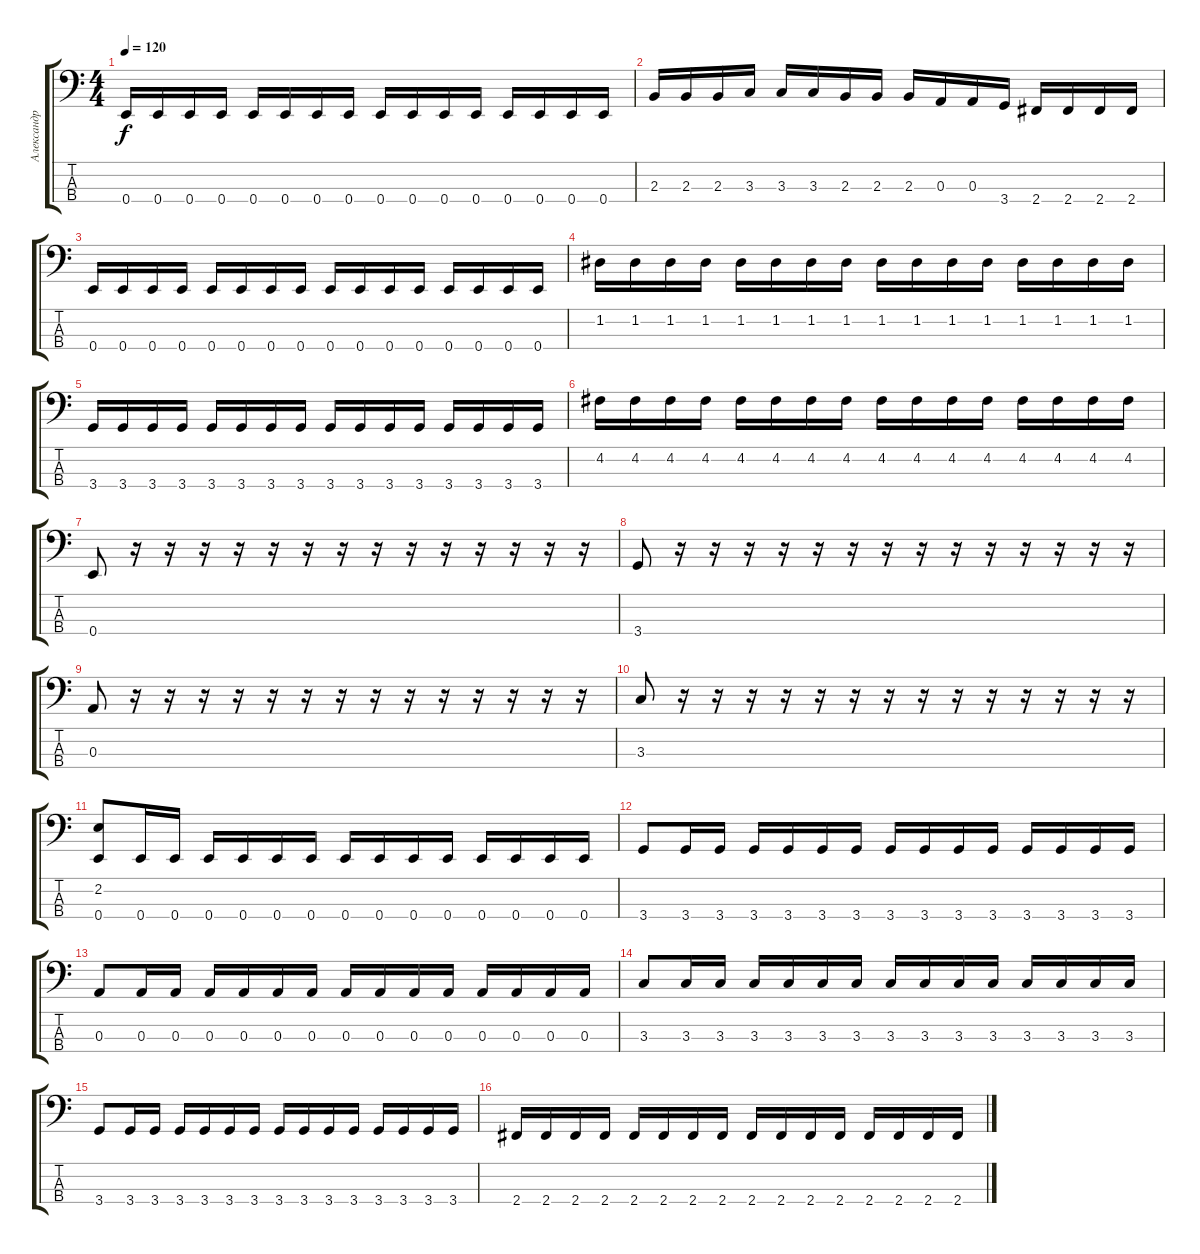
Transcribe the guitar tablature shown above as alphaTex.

\track ("Александр Тимонин" "Александр ") {instrument electricbasspick}
\staff {score tabs}
\tuning (G2 D2 A1 E1) {hide}
\ts (4 4)
\tempo 120
\clef f4
\ks c
0.4.16{dy f} 0.4.16 0.4.16 0.4.16 0.4.16 0.4.16 0.4.16 0.4.16 0.4.16 0.4.16 0.4.16 0.4.16 0.4.16 0.4.16 0.4.16 0.4.16 |
2.3.16 2.3.16 2.3.16 3.3.16 3.3.16 3.3.16 2.3.16 2.3.16 2.3.16 0.3.16 0.3.16 3.4.16 2.4.16 2.4.16 2.4.16 2.4.16 |
0.4.16 0.4.16 0.4.16 0.4.16 0.4.16 0.4.16 0.4.16 0.4.16 0.4.16 0.4.16 0.4.16 0.4.16 0.4.16 0.4.16 0.4.16 0.4.16 |
1.2.16 1.2.16 1.2.16 1.2.16 1.2.16 1.2.16 1.2.16 1.2.16 1.2.16 1.2.16 1.2.16 1.2.16 1.2.16 1.2.16 1.2.16 1.2.16 |
3.4.16 3.4.16 3.4.16 3.4.16 3.4.16 3.4.16 3.4.16 3.4.16 3.4.16 3.4.16 3.4.16 3.4.16 3.4.16 3.4.16 3.4.16 3.4.16 |
4.2.16 4.2.16 4.2.16 4.2.16 4.2.16 4.2.16 4.2.16 4.2.16 4.2.16 4.2.16 4.2.16 4.2.16 4.2.16 4.2.16 4.2.16 4.2.16 |
0.4.8 r.16 r.16 r.16 r.16 r.16 r.16 r.16 r.16 r.16 r.16 r.16 r.16 r.16 r.16 |
3.4.8 r.16 r.16 r.16 r.16 r.16 r.16 r.16 r.16 r.16 r.16 r.16 r.16 r.16 r.16 |
0.3.8 r.16 r.16 r.16 r.16 r.16 r.16 r.16 r.16 r.16 r.16 r.16 r.16 r.16 r.16 |
3.3.8 r.16 r.16 r.16 r.16 r.16 r.16 r.16 r.16 r.16 r.16 r.16 r.16 r.16 r.16 |
(2.2 0.4).8 0.4.16 0.4.16 0.4.16 0.4.16 0.4.16 0.4.16 0.4.16 0.4.16 0.4.16 0.4.16 0.4.16 0.4.16 0.4.16 0.4.16 |
3.4.8 3.4.16 3.4.16 3.4.16 3.4.16 3.4.16 3.4.16 3.4.16 3.4.16 3.4.16 3.4.16 3.4.16 3.4.16 3.4.16 3.4.16 |
0.3.8 0.3.16 0.3.16 0.3.16 0.3.16 0.3.16 0.3.16 0.3.16 0.3.16 0.3.16 0.3.16 0.3.16 0.3.16 0.3.16 0.3.16 |
3.3.8 3.3.16 3.3.16 3.3.16 3.3.16 3.3.16 3.3.16 3.3.16 3.3.16 3.3.16 3.3.16 3.3.16 3.3.16 3.3.16 3.3.16 |
3.4.8 3.4.16 3.4.16 3.4.16 3.4.16 3.4.16 3.4.16 3.4.16 3.4.16 3.4.16 3.4.16 3.4.16 3.4.16 3.4.16 3.4.16 |
2.4.16 2.4.16 2.4.16 2.4.16 2.4.16 2.4.16 2.4.16 2.4.16 2.4.16 2.4.16 2.4.16 2.4.16 2.4.16 2.4.16 2.4.16 2.4.16
